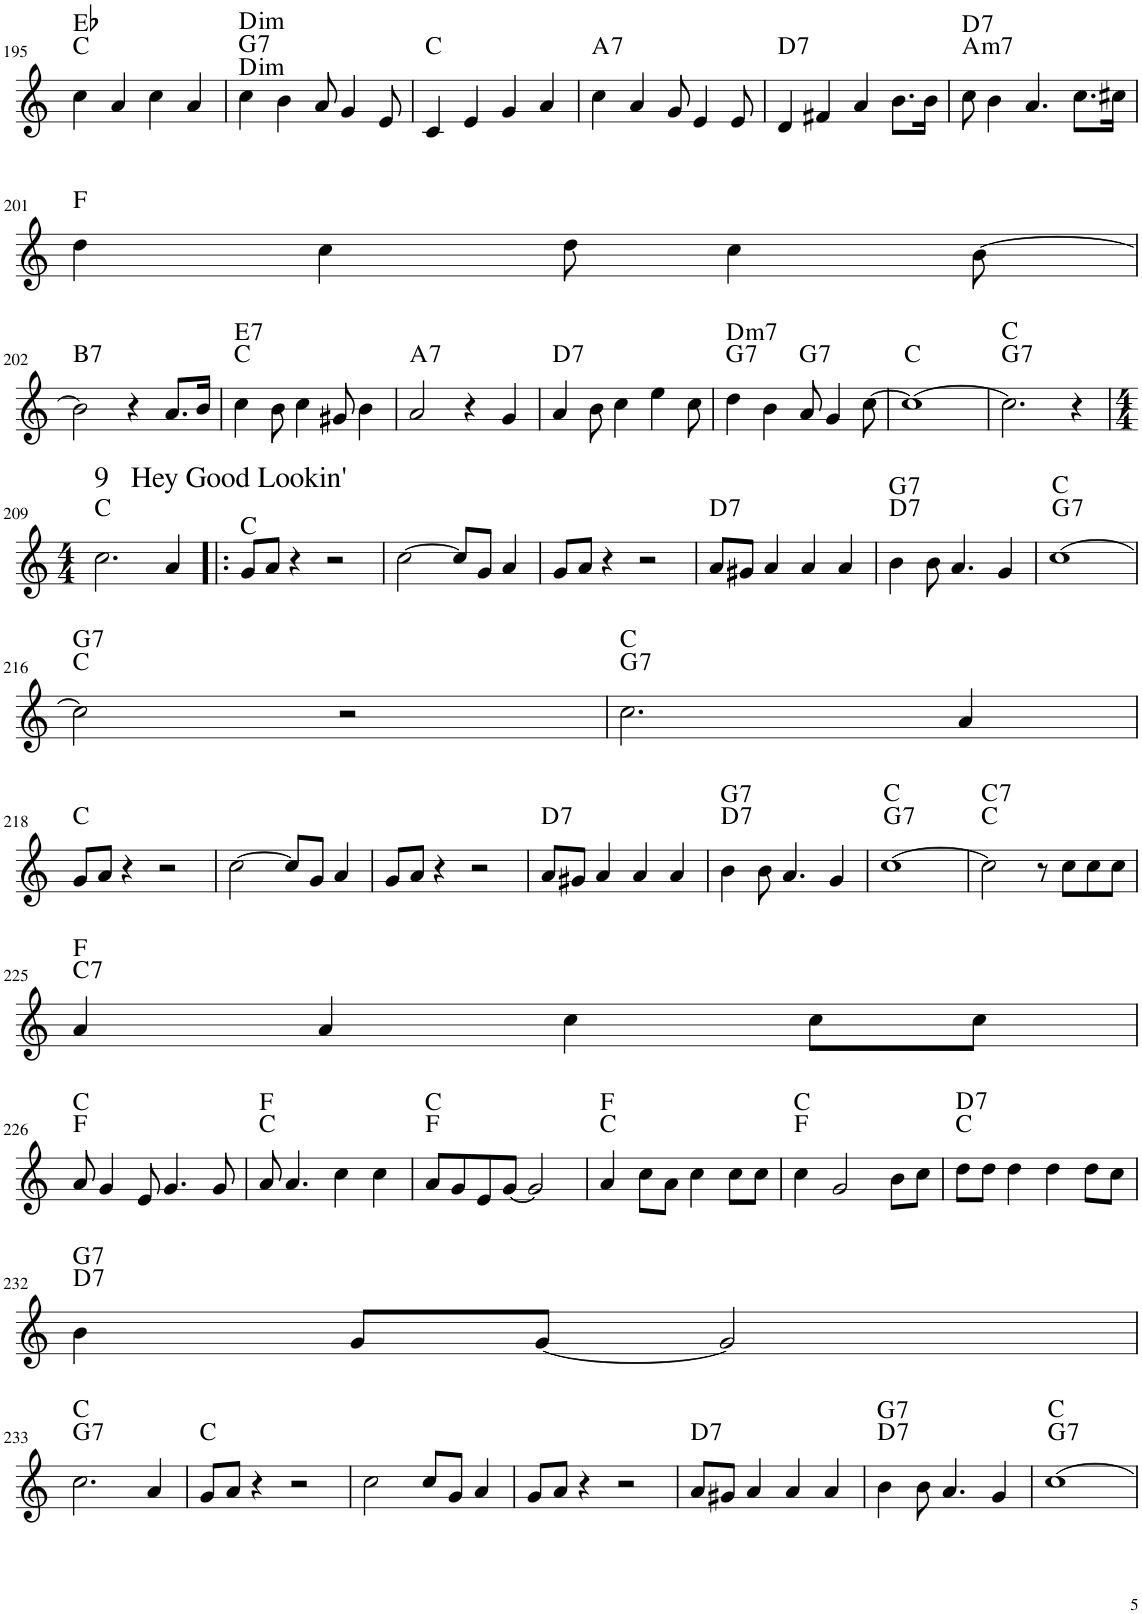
**kern	**harte
*part1	*part1
*staff1	*
*I"Electric Piano	*
*I'E.Pno	*
!!LO:PB:g=z
*clefG2	*
*k[]	*
*M4/4	*
=195	=195
4cc\	C:maj Eb:maj
4a/	.
4cc\	.
4a/	.
=196	=196
!	!LO:H:n=1:kt=im
!	!LO:H:n=2:kt=7
!	!LO:H:n=3:kt=im
4cc\	. G:7 .
4b\	.
8a/	.
4g/	.
8e/	.
=197	=197
4c/	C:maj
4e/	.
4g/	.
4a/	.
=198	=198
!	!LO:H:kt=7
4cc\	A:7
4a/	.
8g/	.
4e/	.
8e/	.
=199	=199
!	!LO:H:kt=7
4d/	D:7
4f#X/	.
4a/	.
8.b\L	.
16b\Jk	.
=200	=200
!	!LO:H:n=1:kt=m7
!	!LO:H:n=2:kt=7
8cc\	A:min7 D:7
4b\	.
4.a/	.
8.cc\L	.
16cc#X\Jk	.
!!LO:LB:g=z
=201	=201
4dd\	F:maj
4cc\	.
8dd\	.
4cc\	.
[8b\	.
!!LO:LB:g=z
=202	=202
!	!LO:H:kt=7
2b\]	B:7
4r	.
8.a/L	.
16b/Jk	.
=203	=203
!	!LO:H:n=2:kt=7
4cc\	C:maj E:7
8b\	.
4cc\	.
8g#X/	.
4b\	.
=204	=204
!	!LO:H:kt=7
2a/	A:7
4r	.
4g/	.
=205	=205
!	!LO:H:kt=7
4a/	D:7
8b\	.
4cc\	.
4ee\	.
8cc\	.
=206	=206
!	!LO:H:n=1:kt=7
!	!LO:H:n=2:kt=m7
4dd\	G:7 D:min7
4b\	.
!	!LO:H:kt=7
8a/	G:7
4g/	.
[8cc\	.
=207	=207
1cc_	C:maj
=208	=208
!	!LO:H:n=1:kt=7
2.cc\]	G:7 C:maj
4r	.
!!LO:LB:g=z
=209	=209
*M4/4	*
!LO:TX:a:t=9   Hey Good Lookin'	!
2.cc\	C:maj
4a/	.
=210!|:	=210!|:
8g/L	C:maj
8a/J	.
4r	.
2r	.
=211	=211
[2cc\	.
8cc/L]	.
8g/J	.
4a/	.
=212	=212
8g/L	.
8a/J	.
4r	.
2r	.
=213	=213
!	!LO:H:kt=7
8a/L	D:7
8g#X/J	.
4a/	.
4a/	.
4a/	.
=214	=214
!	!LO:H:n=1:kt=7
!	!LO:H:n=2:kt=7
4b\	D:7 G:7
8b\	.
4.a/	.
4g/	.
=215	=215
!	!LO:H:n=1:kt=7
[1cc	G:7 C:maj
!!LO:LB:g=z
=216	=216
!	!LO:H:n=2:kt=7
2cc\]	C:maj G:7
2r	.
=217	=217
!	!LO:H:n=1:kt=7
2.cc\	G:7 C:maj
4a/	.
!!LO:LB:g=z
=218	=218
8g/L	C:maj
8a/J	.
4r	.
2r	.
=219	=219
[2cc\	.
8cc/L]	.
8g/J	.
4a/	.
=220	=220
8g/L	.
8a/J	.
4r	.
2r	.
=221	=221
!	!LO:H:kt=7
8a/L	D:7
8g#X/J	.
4a/	.
4a/	.
4a/	.
=222	=222
!	!LO:H:n=1:kt=7
!	!LO:H:n=2:kt=7
4b\	D:7 G:7
8b\	.
4.a/	.
4g/	.
=223	=223
!	!LO:H:n=1:kt=7
[1cc	G:7 C:maj
=224	=224
!	!LO:H:n=2:kt=7
2cc\]	C:maj C:7
8r	.
8cc\L	.
8cc\	.
8cc\J	.
!!LO:LB:g=z
=225	=225
!	!LO:H:n=1:kt=7
4a/	C:7 F:maj
4a/	.
4cc\	.
8cc\L	.
8cc\J	.
!!LO:LB:g=z
=226	=226
8a/	F:maj C:maj
4g/	.
8e/	.
4.g/	.
8g/	.
=227	=227
8a/	C:maj F:maj
4.a/	.
4cc\	.
4cc\	.
=228	=228
8a/L	F:maj C:maj
8g/	.
8e/	.
[8g/J	.
2g/]	.
=229	=229
4a/	C:maj F:maj
8cc\L	.
8a\J	.
4cc\	.
8cc\L	.
8cc\J	.
=230	=230
4cc\	F:maj C:maj
2g/	.
8b\L	.
8cc\J	.
=231	=231
!	!LO:H:n=2:kt=7
8dd\L	C:maj D:7
8dd\J	.
4dd\	.
4dd\	.
8dd\L	.
8cc\J	.
!!LO:LB:g=z
=232	=232
!	!LO:H:n=1:kt=7
!	!LO:H:n=2:kt=7
4b\	D:7 G:7
8g/L	.
[8g/J	.
2g/]	.
!!LO:LB:g=z
=233	=233
!	!LO:H:n=1:kt=7
2.cc\	G:7 C:maj
4a/	.
=234	=234
8g/L	C:maj
8a/J	.
4r	.
2r	.
=235	=235
2cc\	.
8cc/L	.
8g/J	.
4a/	.
=236	=236
8g/L	.
8a/J	.
4r	.
2r	.
=237	=237
!	!LO:H:kt=7
8a/L	D:7
8g#X/J	.
4a/	.
4a/	.
4a/	.
=238	=238
!	!LO:H:n=1:kt=7
!	!LO:H:n=2:kt=7
4b\	D:7 G:7
8b\	.
4.a/	.
4g/	.
=239	=239
!	!LO:H:n=1:kt=7
[1cc	G:7 C:maj
=	=
*-	*-
